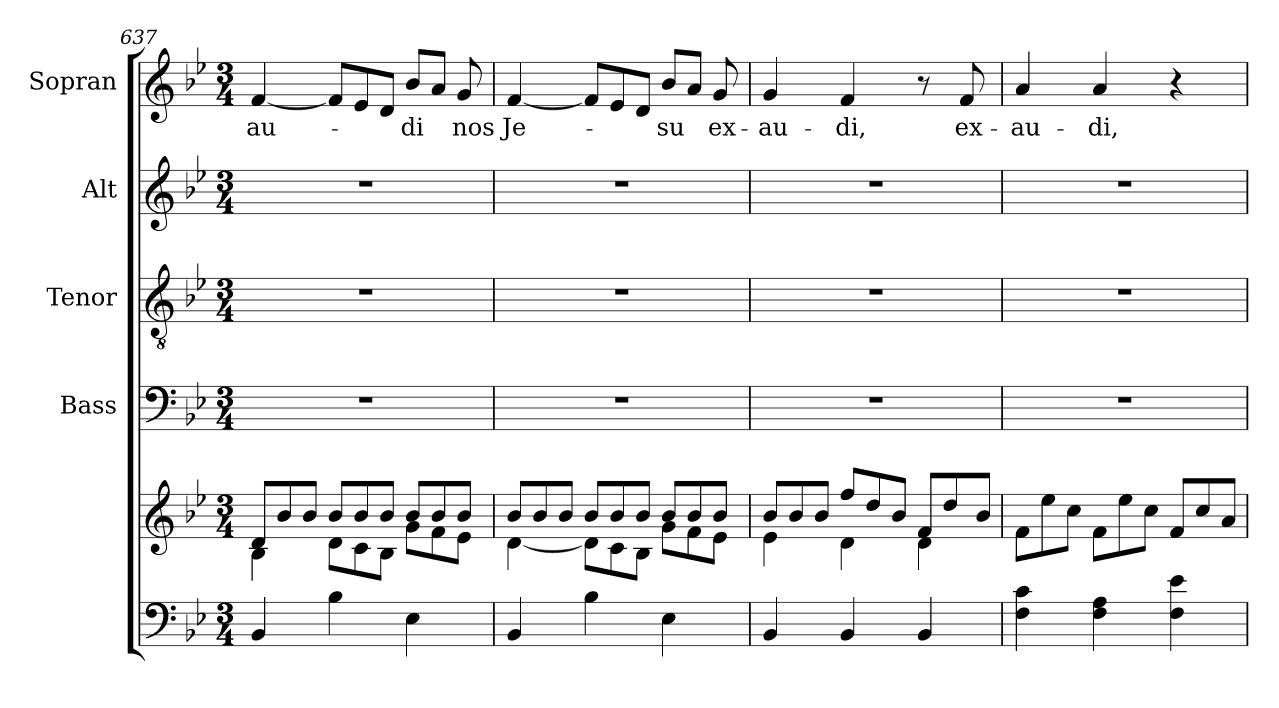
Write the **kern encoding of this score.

**kern	**kern	**kern	**kern	**kern	**kern	**text
*part5	*part5	*part4	*part3	*part2	*part1	*part1
*staff6	*staff5	*staff4	*staff3	*staff2	*staff1	*staff1
*	*	*I"Bass	*I"Tenor	*I"Alt	*I"Sopran	*
*	*	*I'B.	*I'T.	*I'A.	*I'S.	*
*clefF4	*clefG2	*clefF4	*clefGv2	*clefG2	*clefG2	*
*k[b-e-]	*k[b-e-]	*k[b-e-]	*k[b-e-]	*k[b-e-]	*k[b-e-]	*
*B-:	*B-:	*B-:	*B-:	*B-:	*B-:	*
*M3/4	*M3/4	*M3/4	*M3/4	*M3/4	*M3/4	*
*	*Xtuplet	*	*	*	*	*
=637	=637	=637	=637	=637	=637	=637
*	*^	*	*	*	*	*
!	!	!	!	!	!	!	!LO:LY:b
4BB-/	12d/L	4B-\	2.r	2.r	2.r	[4f/	-au-
.	12b-/	.	.	.	.	.	.
.	12b-/J	.	.	.	.	.	.
*	*	*	*	*	*	*Xtuplet	*
4B-\	12b-/L	12d\L	.	.	.	12f/L]	.
.	12b-/	12c\	.	.	.	12e-/	.
.	12b-/J	12B-\J	.	.	.	12d/J	.
!	!	!	!	!	!	!	!LO:LY:b
4E-\	12b-/L	12g\L	.	.	.	12b-/L	-di
.	12b-/	12f\	.	.	.	12a/J	.
!	!	!	!	!	!	!	!LO:LY:b
.	12b-/J	12e-\J	.	.	.	12g/	nos
!!LO:LB:g=z
=638	=638	=638	=638	=638	=638	=638	=638
!	!	!	!	!	!	!	!LO:LY:b
4BB-/	12b-/L	[<4d\	2.r	2.r	2.r	[4f/	Je-
.	12b-/	.	.	.	.	.	.
.	12b-/J	.	.	.	.	.	.
4B-\	12b-/L	12d\L]	.	.	.	12f/L]	.
.	12b-/	12c\	.	.	.	12e-/	.
.	12b-/J	12B-\J	.	.	.	12d/J	.
!	!	!	!	!	!	!	!LO:LY:b
4E-\	12b-/L	12g\L	.	.	.	12b-/L	-su
.	12b-/	12f\	.	.	.	12a/J	.
!	!	!	!	!	!	!	!LO:LY:b
.	12b-/J	12e-\J	.	.	.	12g/	ex-
=639	=639	=639	=639	=639	=639	=639	=639
!	!	!	!	!	!	!	!LO:LY:b
4BB-/	12b-/L	4e-\	2.r	2.r	2.r	4g/	-au-
.	12b-/	.	.	.	.	.	.
.	12b-/J	.	.	.	.	.	.
!	!	!	!	!	!	!	!LO:LY:b
4BB-/	12ff/L	4d\	.	.	.	4f/	-di,
.	12dd/	.	.	.	.	.	.
.	12b-/J	.	.	.	.	.	.
4BB-/	12f/L	4d\	.	.	.	8r	.
.	12dd/	.	.	.	.	.	.
!	!	!	!	!	!	!	!LO:LY:b
.	.	.	.	.	.	8f/	ex-
.	12b-/J	.	.	.	.	.	.
*	*v	*v	*	*	*	*	*
=640	=640	=640	=640	=640	=640	=640
!	!	!	!	!	!	!LO:LY:b
4F\ 4c\	12f\L	2.r	2.r	2.r	4a/	-au-
.	12ee-\	.	.	.	.	.
.	12cc\J	.	.	.	.	.
!	!	!	!	!	!	!LO:LY:b
4F\ 4A\	12f\L	.	.	.	4a/	-di,
.	12ee-\	.	.	.	.	.
.	12cc\J	.	.	.	.	.
4F\ 4e-\	12f/L	.	.	.	4r	.
.	12cc/	.	.	.	.	.
.	12a/J	.	.	.	.	.
=	=	=	=	=	=	=
*-	*-	*-	*-	*-	*-	*-
